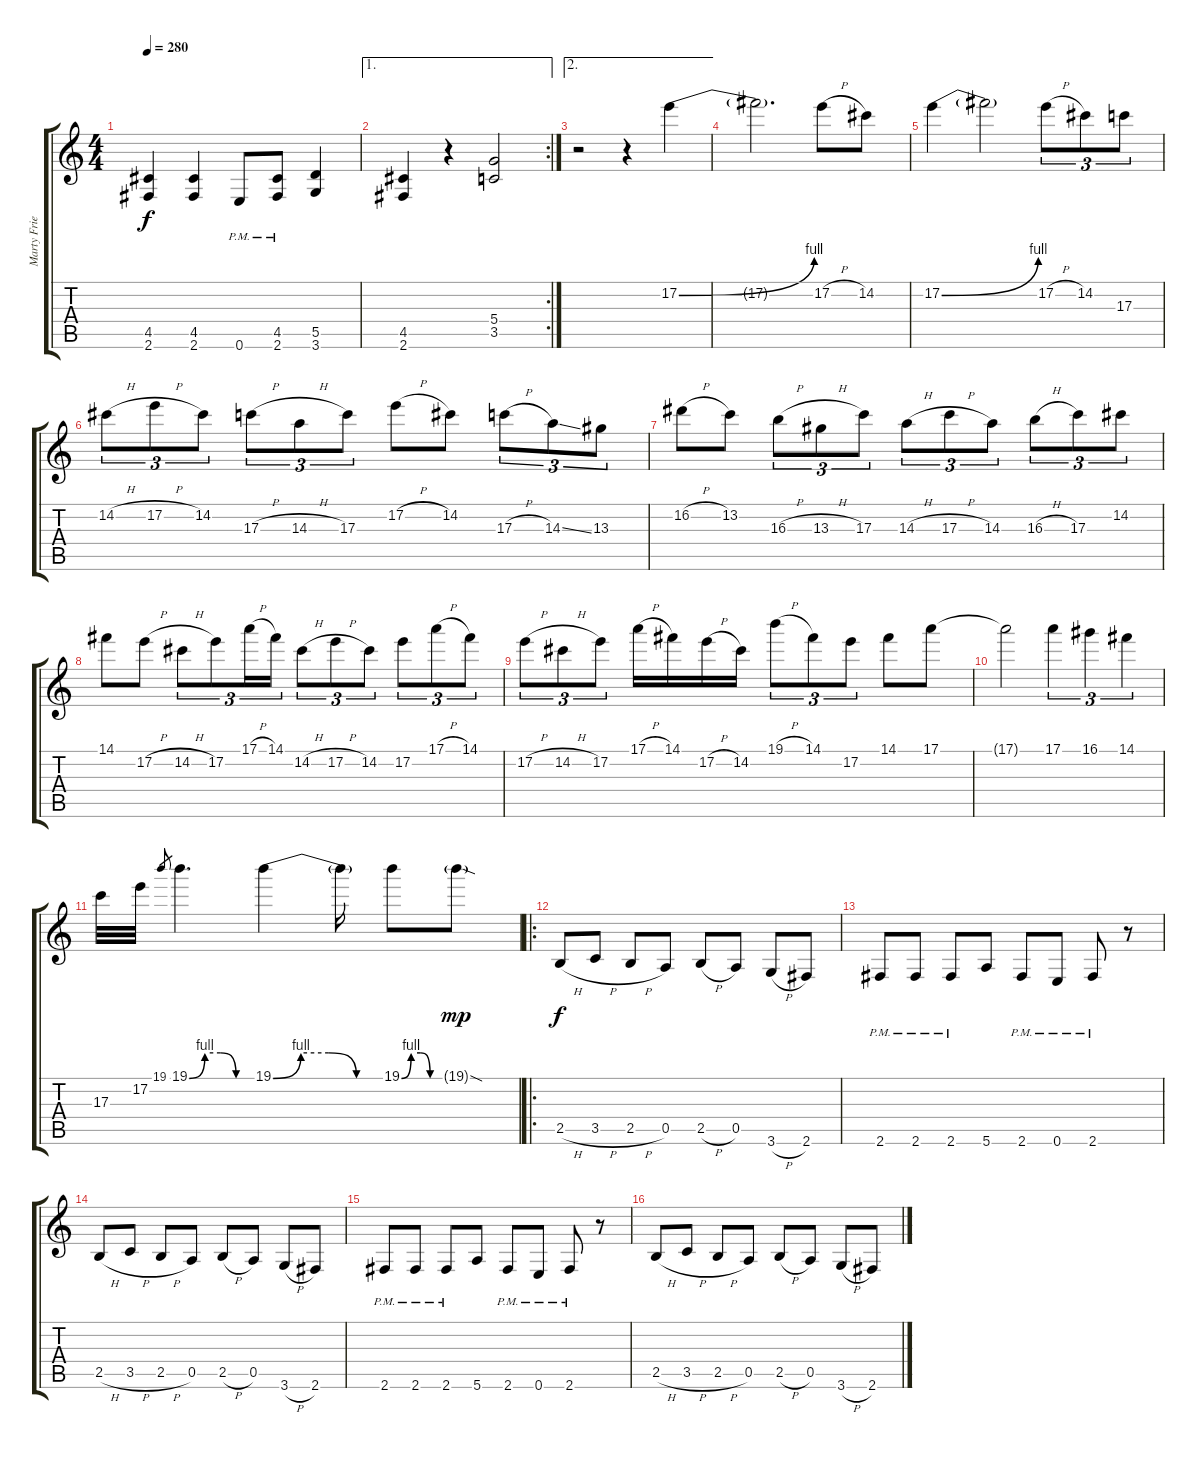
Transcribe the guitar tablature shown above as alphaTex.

\track ("Marty Friedman" "Marty Frie") {instrument distortionguitar}
\staff {score tabs}
\tuning (E4 B3 G3 D3 A2 E2) {hide}
\ts (4 4)
\tempo 280
\clef g2
\ks c
(4.5 2.6).4{dy f} (4.5 2.6).4 0.6{pm}.8 (4.5 2.6{pm}).8 (5.5 3.6).4 |
\ae 1
\rc 2
(4.5 2.6).4 r.4 (5.4 3.5).2 |
\ae 2
r.2 r.4 17.2{be (bend 0 0 60 4)}.4 |
17.2{t}.2{d} 17.2{h}.8 14.2.8 |
17.2{be (bend 0 0 60 4)}.4 17.2{t}.2 17.2{h}.8{tu (3 2)} 14.2.8{tu (3 2)} 17.3.8{tu (3 2)} |
14.2{h}.8{tu (3 2)} 17.2{h}.8{tu (3 2)} 14.2.8{tu (3 2)} 17.3{h}.8{tu (3 2)} 14.3{h}.8{tu (3 2)} 17.3.8{tu (3 2)} 17.2{h}.8 14.2.8 17.3{h}.8{tu (3 2)} 14.3{ss}.8{tu (3 2)} 13.3.8{tu (3 2)} |
16.2{h}.8 13.2.8 16.3{h}.8{tu (3 2)} 13.3{h}.8{tu (3 2)} 17.3.8{tu (3 2)} 14.3{h}.8{tu (3 2)} 17.3{h}.8{tu (3 2)} 14.3.8{tu (3 2)} 16.3{h}.8{tu (3 2)} 17.3.8{tu (3 2)} 14.2.8{tu (3 2)} |
14.1.8 17.2{h}.8 14.2{h}.8{tu (3 2)} 17.2.8{tu (3 2)} 17.1{h}.16{tu (3 2)} 14.1.16{tu (3 2)} 14.2{h}.8{tu (3 2)} 17.2{h}.8{tu (3 2)} 14.2.8{tu (3 2)} 17.2.8{tu (3 2)} 17.1{h}.8{tu (3 2)} 14.1.8{tu (3 2)} |
17.2{h}.8{tu (3 2)} 14.2{h}.8{tu (3 2)} 17.2.8{tu (3 2)} 17.1{h}.16 14.1.16 17.2{h}.16 14.2.16 19.1{h}.8{tu (3 2)} 14.1.8{tu (3 2)} 17.2.8{tu (3 2)} 14.1.8 17.1.8 |
17.1{t}.2 17.1.4{tu (3 2)} 16.1.4{tu (3 2)} 14.1.4{tu (3 2)} |
17.3.32 17.2.32 19.1.8{gr} 19.1{be (custom 0 0 15 4 30 4 45 0 60 0)}.4{d} 19.1{be (custom 0 0 15 4 30 4 45 0 60 0)}.4 19.1{t}.16 19.1{be (custom 0 0 15 4 30 4 45 0 60 0)}.8 19.1{sod g}.8{dy mp} |
\ro
2.5{h}.8{dy f} 3.5{h}.8 2.5{h}.8 0.5.8 2.5{h}.8 0.5.8 3.6{h}.8 2.6.8 |
2.6{pm}.8 2.6{pm}.8 2.6{pm}.8 5.6.8 2.6{pm}.8 0.6{pm}.8 2.6{pm}.8 r.8 |
2.5{h}.8 3.5{h}.8 2.5{h}.8 0.5.8 2.5{h}.8 0.5.8 3.6{h}.8 2.6.8 |
2.6{pm}.8 2.6{pm}.8 2.6{pm}.8 5.6.8 2.6{pm}.8 0.6{pm}.8 2.6{pm}.8 r.8 |
2.5{h}.8 3.5{h}.8 2.5{h}.8 0.5.8 2.5{h}.8 0.5.8 3.6{h}.8 2.6.8
